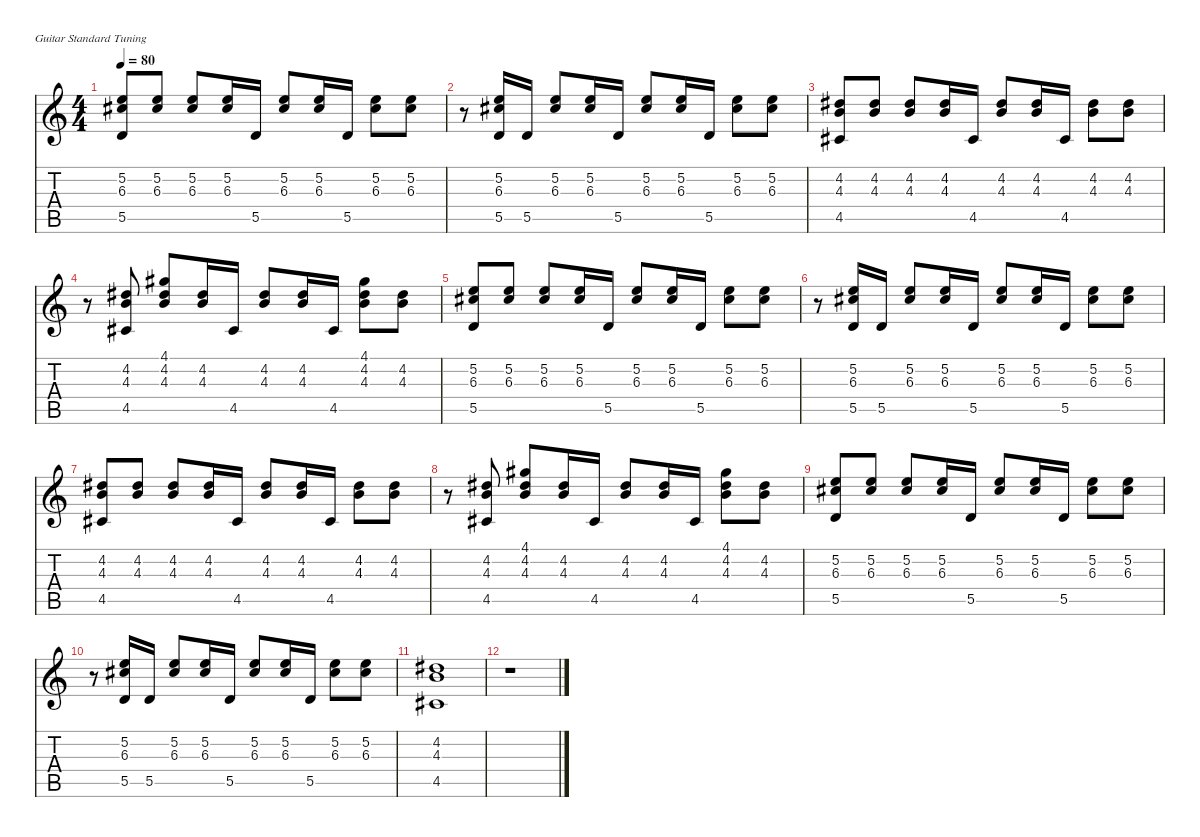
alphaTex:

\defaultSystemsLayout 4
\hideDynamics
\bracketExtendMode nobrackets
\singleTrackTrackNamePolicy hidden
\multiTrackTrackNamePolicy hidden
\firstSystemTrackNameMode fullname
\otherSystemsTrackNameOrientation horizontal
\track ("Guitar 3-misc." "od.guit.") {instrument electricguitarclean}
\staff {score tabs}
\tuning (E4 B3 G3 D3 A2 E2)
\ts (4 4)
\tempo 80
\clef g2
\ks c
(5.2 6.3{acc #} 5.5).8{dy mf} (5.2 6.3{acc #}).8 (5.2 6.3{acc #}).8 (5.2 6.3{acc #}).16 5.5.16 (5.2 6.3{acc #}).8 (5.2 6.3{acc #}).16 5.5.16 (5.2 6.3{acc #}).8 (5.2 6.3{acc #}).8 |
r.8 (5.2 6.3{acc #} 5.5).16 5.5.16 (5.2 6.3{acc #}).8 (5.2 6.3{acc #}).16 5.5.16 (5.2 6.3{acc #}).8 (5.2 6.3{acc #}).16 5.5.16 (5.2 6.3{acc #}).8 (5.2 6.3{acc #}).8 |
(4.2{acc #} 4.3 4.5{acc #}).8 (4.2{acc #} 4.3).8 (4.2{acc #} 4.3).8 (4.2{acc #} 4.3).16 4.5{acc #}.16 (4.2{acc #} 4.3).8 (4.2{acc #} 4.3).16 4.5{acc #}.16 (4.2{acc #} 4.3).8 (4.2{acc #} 4.3).8 |
r.8 (4.2{acc #} 4.3 4.5{acc #}).8 (4.1{acc #} 4.2{acc #} 4.3).8 (4.2{acc #} 4.3).16 4.5{acc #}.16 (4.2{acc #} 4.3).8 (4.2{acc #} 4.3).16 4.5{acc #}.16 (4.1{acc #} 4.2{acc #} 4.3).8 (4.2{acc #} 4.3).8 |
(5.2 6.3{acc #} 5.5).8 (5.2 6.3{acc #}).8 (5.2 6.3{acc #}).8 (5.2 6.3{acc #}).16 5.5.16 (5.2 6.3{acc #}).8 (5.2 6.3{acc #}).16 5.5.16 (5.2 6.3{acc #}).8 (5.2 6.3{acc #}).8 |
r.8 (5.2 6.3{acc #} 5.5).16 5.5.16 (5.2 6.3{acc #}).8 (5.2 6.3{acc #}).16 5.5.16 (5.2 6.3{acc #}).8 (5.2 6.3{acc #}).16 5.5.16 (5.2 6.3{acc #}).8 (5.2 6.3{acc #}).8 |
(4.2{acc #} 4.3 4.5{acc #}).8 (4.2{acc #} 4.3).8 (4.2{acc #} 4.3).8 (4.2{acc #} 4.3).16 4.5{acc #}.16 (4.2{acc #} 4.3).8 (4.2{acc #} 4.3).16 4.5{acc #}.16 (4.2{acc #} 4.3).8 (4.2{acc #} 4.3).8 |
r.8 (4.2{acc #} 4.3 4.5{acc #}).8 (4.1{acc #} 4.2{acc #} 4.3).8 (4.2{acc #} 4.3).16 4.5{acc #}.16 (4.2{acc #} 4.3).8 (4.2{acc #} 4.3).16 4.5{acc #}.16 (4.1{acc #} 4.2{acc #} 4.3).8 (4.2{acc #} 4.3).8 |
(5.2 6.3{acc #} 5.5).8 (5.2 6.3{acc #}).8 (5.2 6.3{acc #}).8 (5.2 6.3{acc #}).16 5.5.16 (5.2 6.3{acc #}).8 (5.2 6.3{acc #}).16 5.5.16 (5.2 6.3{acc #}).8 (5.2 6.3{acc #}).8 |
r.8 (5.2 6.3{acc #} 5.5).16 5.5.16 (5.2 6.3{acc #}).8 (5.2 6.3{acc #}).16 5.5.16 (5.2 6.3{acc #}).8 (5.2 6.3{acc #}).16 5.5.16 (5.2 6.3{acc #}).8 (5.2 6.3{acc #}).8 |
(4.2{acc #} 4.3 4.5{acc #}).1 |
r.1
